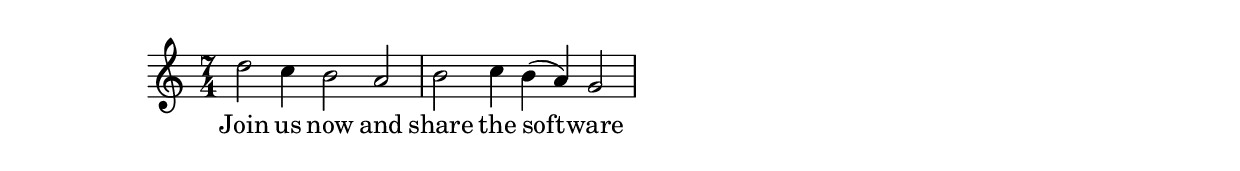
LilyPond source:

\relative c'' {
  \time 7/4
  d2 c4 b2 a | b c4 b( a) g2
}
\addlyrics {
  Join us now and share the soft -- ware
}
